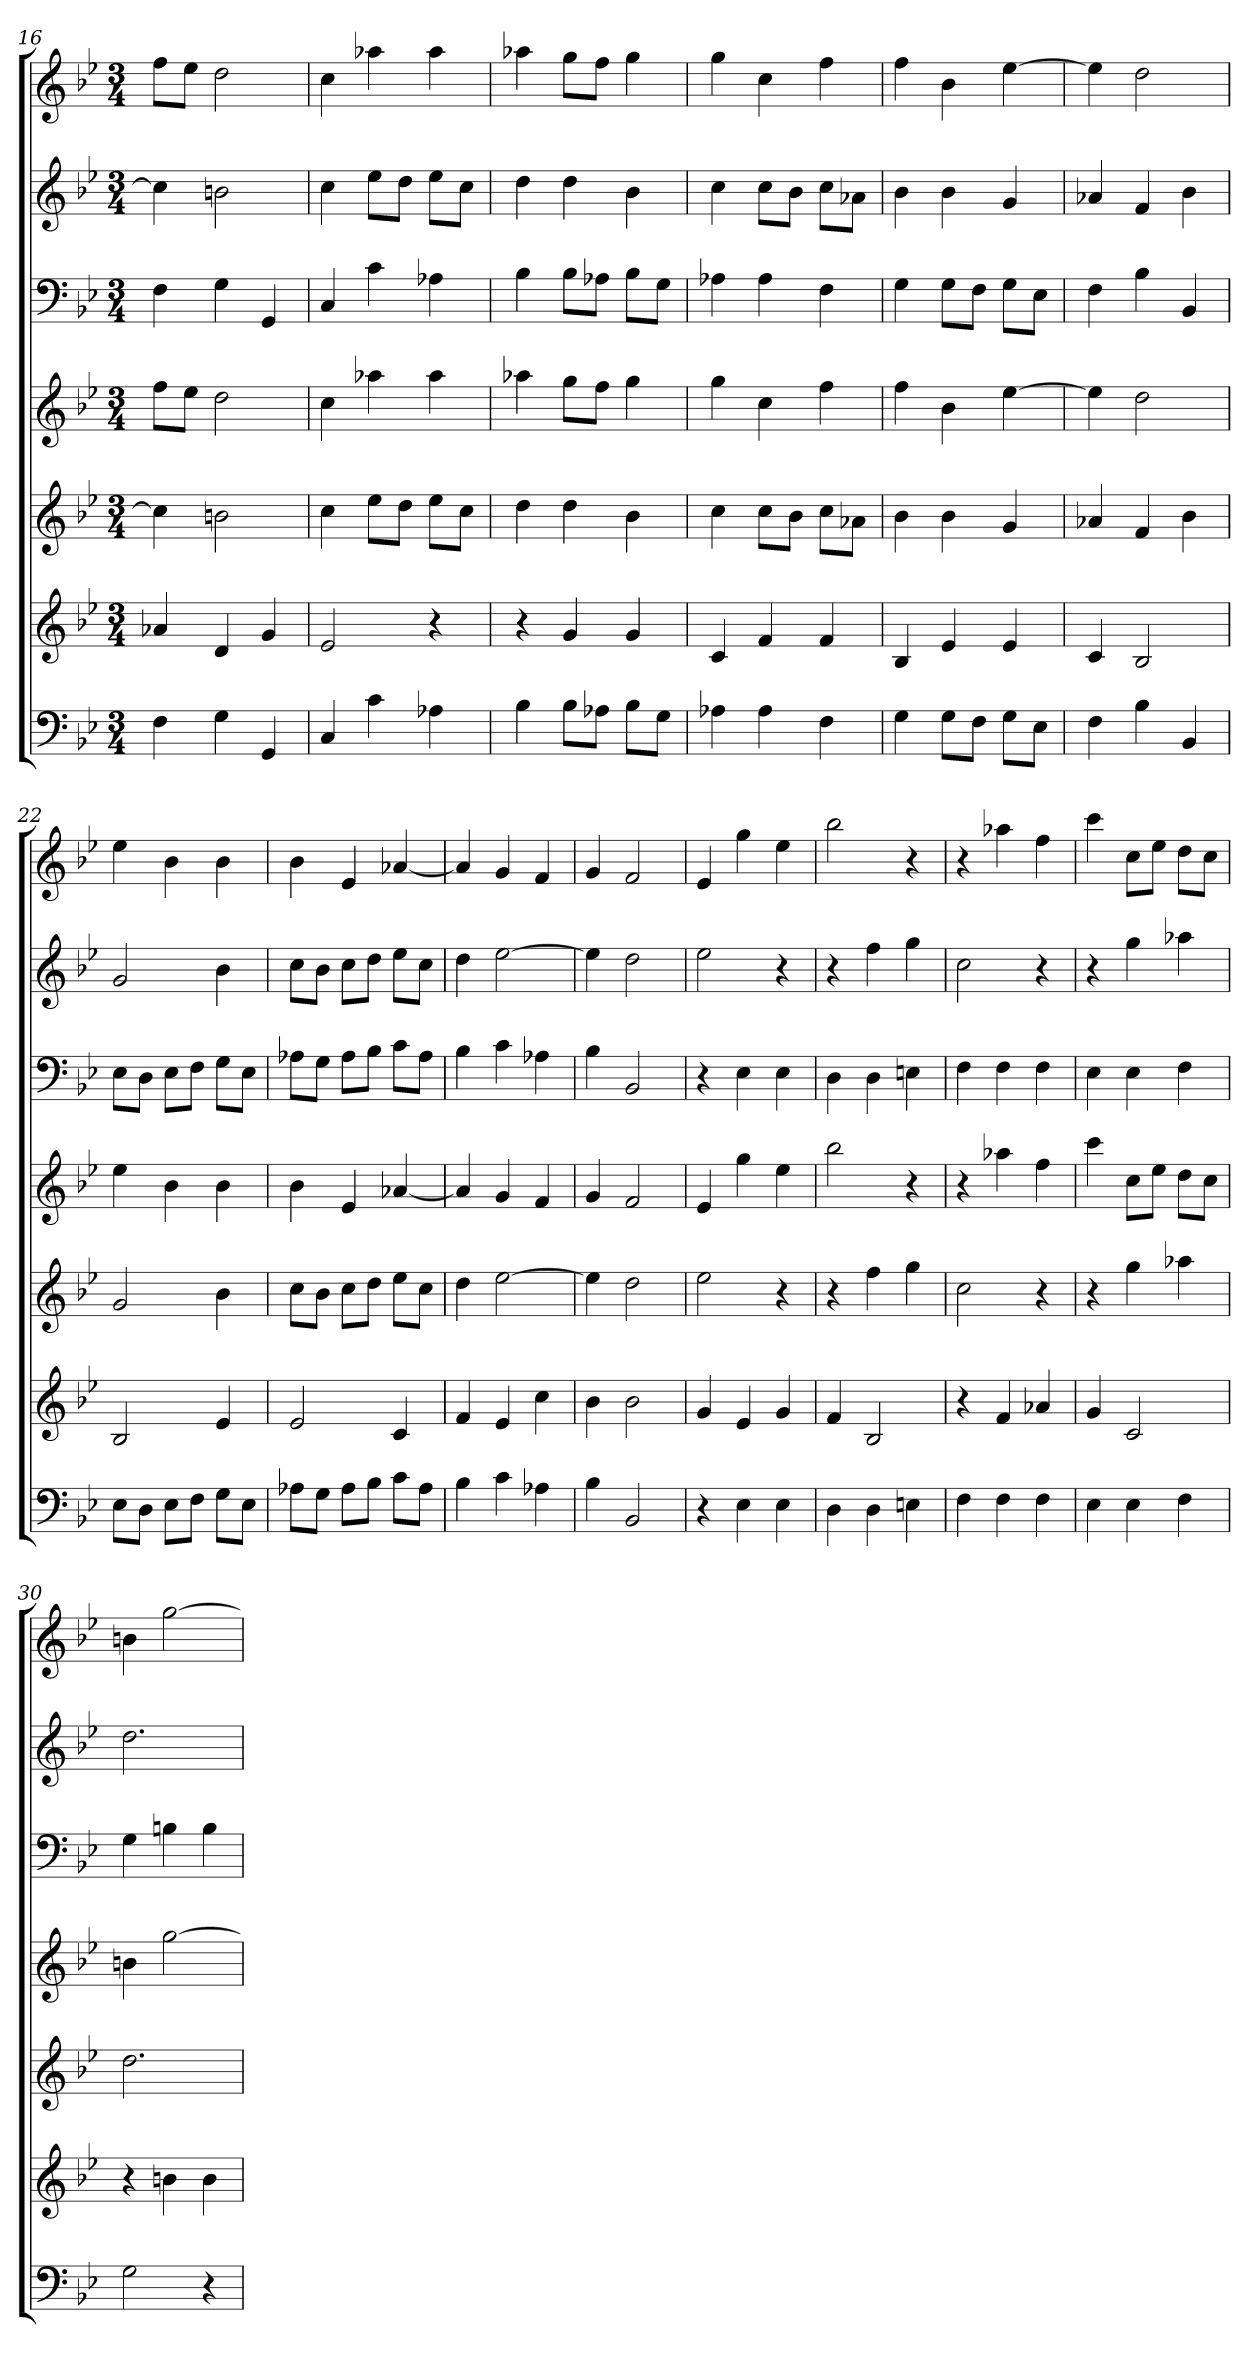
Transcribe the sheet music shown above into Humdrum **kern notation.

**kern	**kern	**kern	**kern	**kern	**kern	**kern
*part7	*part6	*part5	*part4	*part3	*part2	*part1
*staff7	*staff6	*staff5	*staff4	*staff3	*staff2	*staff1
*k[b-e-]	*k[b-e-]	*k[b-e-]	*k[b-e-]	*k[b-e-]	*k[b-e-]	*k[b-e-]
*g:	*g:	*g:	*g:	*g:	*g:	*g:
*M3/4	*M3/4	*M3/4	*M3/4	*M3/4	*M3/4	*M3/4
=16	=16	=16	=16	=16	=16	=16
4F	4a-X	4cc]	8ffL	4F	4cc]	8ffL
.	.	.	8ee-J	.	.	8ee-J
4G	4d	2bn	2dd	4G	2bn	2dd
4GG	4g	.	.	4GG	.	.
=17	=17	=17	=17	=17	=17	=17
4C	2e-	4cc	4cc	4C	4cc	4cc
4c	.	8ee-L	4aa-X	4c	8ee-L	4aa-X
.	.	8ddJ	.	.	8ddJ	.
4A-X	4r	8ee-L	4aa-	4A-X	8ee-L	4aa-
.	.	8ccJ	.	.	8ccJ	.
=18	=18	=18	=18	=18	=18	=18
4B-	4r	4dd	4aa-X	4B-	4dd	4aa-X
8B-L	4g	4dd	8ggL	8B-L	4dd	8ggL
8A-XJ	.	.	8ffJ	8A-XJ	.	8ffJ
8B-L	4g	4b-	4gg	8B-L	4b-	4gg
8GJ	.	.	.	8GJ	.	.
=19	=19	=19	=19	=19	=19	=19
4A-X	4c	4cc	4gg	4A-X	4cc	4gg
4A-	4f	8ccL	4cc	4A-	8ccL	4cc
.	.	8b-J	.	.	8b-J	.
4F	4f	8ccL	4ff	4F	8ccL	4ff
.	.	8a-XJ	.	.	8a-XJ	.
=20	=20	=20	=20	=20	=20	=20
4G	4B-	4b-	4ff	4G	4b-	4ff
8GL	4e-	4b-	4b-	8GL	4b-	4b-
8FJ	.	.	.	8FJ	.	.
8GL	4e-	4g	[4ee-	8GL	4g	[4ee-
8E-J	.	.	.	8E-J	.	.
=21	=21	=21	=21	=21	=21	=21
4F	4c	4a-X	4ee-]	4F	4a-X	4ee-]
4B-	2B-	4f	2dd	4B-	4f	2dd
4BB-	.	4b-	.	4BB-	4b-	.
=22	=22	=22	=22	=22	=22	=22
8E-L	2B-	2g	4ee-	8E-L	2g	4ee-
8DJ	.	.	.	8DJ	.	.
8E-L	.	.	4b-	8E-L	.	4b-
8FJ	.	.	.	8FJ	.	.
8GL	4e-	4b-	4b-	8GL	4b-	4b-
8E-J	.	.	.	8E-J	.	.
=23	=23	=23	=23	=23	=23	=23
8A-XL	2e-	8ccL	4b-	8A-XL	8ccL	4b-
8GJ	.	8b-J	.	8GJ	8b-J	.
8A-L	.	8ccL	4e-	8A-L	8ccL	4e-
8B-J	.	8ddJ	.	8B-J	8ddJ	.
8cL	4c	8ee-L	[4a-X	8cL	8ee-L	[4a-X
8A-J	.	8ccJ	.	8A-J	8ccJ	.
=24	=24	=24	=24	=24	=24	=24
4B-	4f	4dd	4a-]	4B-	4dd	4a-]
4c	4e-	[2ee-	4g	4c	[2ee-	4g
4A-X	4cc	.	4f	4A-X	.	4f
=25	=25	=25	=25	=25	=25	=25
4B-	4b-	4ee-]	4g	4B-	4ee-]	4g
2BB-	2b-	2dd	2f	2BB-	2dd	2f
=26	=26	=26	=26	=26	=26	=26
4r	4g	2ee-	4e-	4r	2ee-	4e-
4E-	4e-	.	4gg	4E-	.	4gg
4E-	4g	4r	4ee-	4E-	4r	4ee-
=27	=27	=27	=27	=27	=27	=27
4D	4f	4r	2bb-	4D	4r	2bb-
4D	2B-	4ff	.	4D	4ff	.
4En	.	4gg	4r	4En	4gg	4r
=28	=28	=28	=28	=28	=28	=28
4F	4r	2cc	4r	4F	2cc	4r
4F	4f	.	4aa-X	4F	.	4aa-X
4F	4a-X	4r	4ff	4F	4r	4ff
=29	=29	=29	=29	=29	=29	=29
4E-	4g	4r	4ccc	4E-	4r	4ccc
4E-	2c	4gg	8ccL	4E-	4gg	8ccL
.	.	.	8ee-J	.	.	8ee-J
4F	.	4aa-X	8ddL	4F	4aa-X	8ddL
.	.	.	8ccJ	.	.	8ccJ
=30	=30	=30	=30	=30	=30	=30
2G	4r	2.dd	4bn	4G	2.dd	4bn
.	4bn	.	[2gg	4Bn	.	[2gg
4r	4b	.	.	4B	.	.
=	=	=	=	=	=	=
*-	*-	*-	*-	*-	*-	*-
